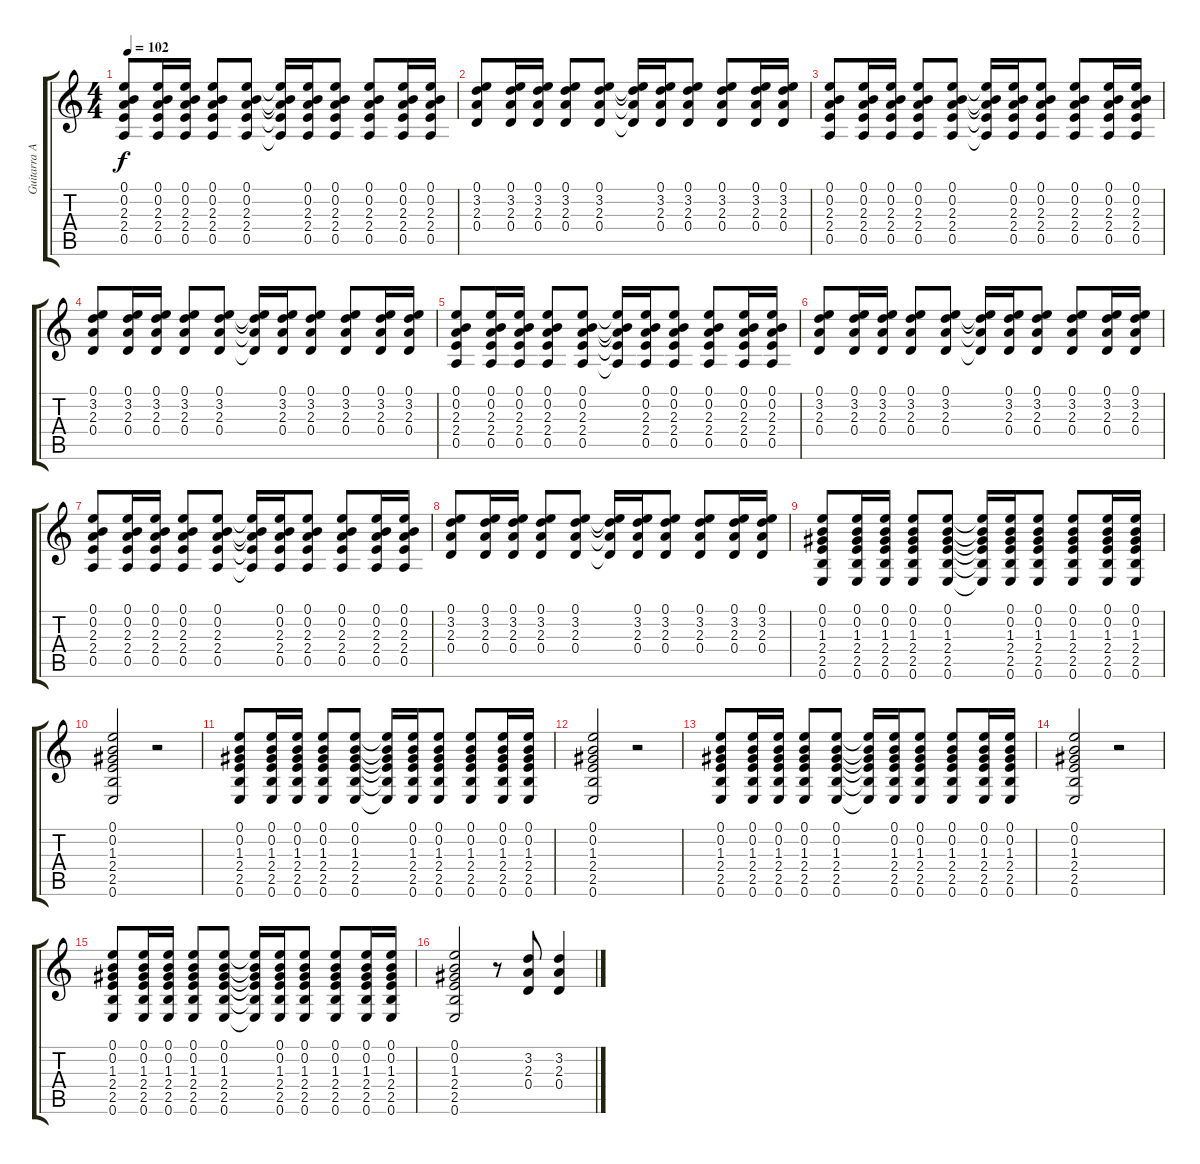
\track ("Guitarra Acustica" "Guitarra A") {instrument acousticguitarsteel}
\staff {score tabs}
\tuning (E4 B3 G3 D3 A2 E2) {hide}
\ts (4 4)
\tempo 102
\clef g2
\ks c
(0.1 0.2 2.3 2.4 0.5).8{dy f} (0.1 0.2 2.3 2.4 0.5).16 (0.1 0.2 2.3 2.4 0.5).16 (0.1 0.2 2.3 2.4 0.5).8 (0.1 0.2 2.3 2.4 0.5).8 (0.1{t} 0.2{t} 2.3{t} 2.4{t} 0.5{t}).16 (0.1 0.2 2.3 2.4 0.5).16 (0.1 0.2 2.3 2.4 0.5).8 (0.1 0.2 2.3 2.4 0.5).8 (0.1 0.2 2.3 2.4 0.5).16 (0.1 0.2 2.3 2.4 0.5).16 |
(0.1 3.2 2.3 0.4).8 (0.1 3.2 2.3 0.4).16 (0.1 3.2 2.3 0.4).16 (0.1 3.2 2.3 0.4).8 (0.1 3.2 2.3 0.4).8 (0.1{t} 3.2{t} 2.3{t} 0.4{t}).16 (0.1 3.2 2.3 0.4).16 (0.1 3.2 2.3 0.4).8 (0.1 3.2 2.3 0.4).8 (0.1 3.2 2.3 0.4).16 (0.1 3.2 2.3 0.4).16 |
(0.1 0.2 2.3 2.4 0.5).8 (0.1 0.2 2.3 2.4 0.5).16 (0.1 0.2 2.3 2.4 0.5).16 (0.1 0.2 2.3 2.4 0.5).8 (0.1 0.2 2.3 2.4 0.5).8 (0.1{t} 0.2{t} 2.3{t} 2.4{t} 0.5{t}).16 (0.1 0.2 2.3 2.4 0.5).16 (0.1 0.2 2.3 2.4 0.5).8 (0.1 0.2 2.3 2.4 0.5).8 (0.1 0.2 2.3 2.4 0.5).16 (0.1 0.2 2.3 2.4 0.5).16 |
(0.1 3.2 2.3 0.4).8 (0.1 3.2 2.3 0.4).16 (0.1 3.2 2.3 0.4).16 (0.1 3.2 2.3 0.4).8 (0.1 3.2 2.3 0.4).8 (0.1{t} 3.2{t} 2.3{t} 0.4{t}).16 (0.1 3.2 2.3 0.4).16 (0.1 3.2 2.3 0.4).8 (0.1 3.2 2.3 0.4).8 (0.1 3.2 2.3 0.4).16 (0.1 3.2 2.3 0.4).16 |
(0.1 0.2 2.3 2.4 0.5).8 (0.1 0.2 2.3 2.4 0.5).16 (0.1 0.2 2.3 2.4 0.5).16 (0.1 0.2 2.3 2.4 0.5).8 (0.1 0.2 2.3 2.4 0.5).8 (0.1{t} 0.2{t} 2.3{t} 2.4{t} 0.5{t}).16 (0.1 0.2 2.3 2.4 0.5).16 (0.1 0.2 2.3 2.4 0.5).8 (0.1 0.2 2.3 2.4 0.5).8 (0.1 0.2 2.3 2.4 0.5).16 (0.1 0.2 2.3 2.4 0.5).16 |
(0.1 3.2 2.3 0.4).8 (0.1 3.2 2.3 0.4).16 (0.1 3.2 2.3 0.4).16 (0.1 3.2 2.3 0.4).8 (0.1 3.2 2.3 0.4).8 (0.1{t} 3.2{t} 2.3{t} 0.4{t}).16 (0.1 3.2 2.3 0.4).16 (0.1 3.2 2.3 0.4).8 (0.1 3.2 2.3 0.4).8 (0.1 3.2 2.3 0.4).16 (0.1 3.2 2.3 0.4).16 |
(0.1 0.2 2.3 2.4 0.5).8 (0.1 0.2 2.3 2.4 0.5).16 (0.1 0.2 2.3 2.4 0.5).16 (0.1 0.2 2.3 2.4 0.5).8 (0.1 0.2 2.3 2.4 0.5).8 (0.1{t} 0.2{t} 2.3{t} 2.4{t} 0.5{t}).16 (0.1 0.2 2.3 2.4 0.5).16 (0.1 0.2 2.3 2.4 0.5).8 (0.1 0.2 2.3 2.4 0.5).8 (0.1 0.2 2.3 2.4 0.5).16 (0.1 0.2 2.3 2.4 0.5).16 |
(0.1 3.2 2.3 0.4).8 (0.1 3.2 2.3 0.4).16 (0.1 3.2 2.3 0.4).16 (0.1 3.2 2.3 0.4).8 (0.1 3.2 2.3 0.4).8 (0.1{t} 3.2{t} 2.3{t} 0.4{t}).16 (0.1 3.2 2.3 0.4).16 (0.1 3.2 2.3 0.4).8 (0.1 3.2 2.3 0.4).8 (0.1 3.2 2.3 0.4).16 (0.1 3.2 2.3 0.4).16 |
(0.1 0.2 1.3 2.4 2.5 0.6).8 (0.1 0.2 1.3 2.4 2.5 0.6).16 (0.1 0.2 1.3 2.4 2.5 0.6).16 (0.1 0.2 1.3 2.4 2.5 0.6).8 (0.1 0.2 1.3 2.4 2.5 0.6).8 (0.1{t} 0.2{t} 1.3{t} 2.4{t} 2.5{t} 0.6{t}).16 (0.1 0.2 1.3 2.4 2.5 0.6).16 (0.1 0.2 1.3 2.4 2.5 0.6).8 (0.1 0.2 1.3 2.4 2.5 0.6).8 (0.1 0.2 1.3 2.4 2.5 0.6).16 (0.1 0.2 1.3 2.4 2.5 0.6).16 |
(0.1 0.2 1.3 2.4 2.5 0.6).2 r.2 |
(0.1 0.2 1.3 2.4 2.5 0.6).8 (0.1 0.2 1.3 2.4 2.5 0.6).16 (0.1 0.2 1.3 2.4 2.5 0.6).16 (0.1 0.2 1.3 2.4 2.5 0.6).8 (0.1 0.2 1.3 2.4 2.5 0.6).8 (0.1{t} 0.2{t} 1.3{t} 2.4{t} 2.5{t} 0.6{t}).16 (0.1 0.2 1.3 2.4 2.5 0.6).16 (0.1 0.2 1.3 2.4 2.5 0.6).8 (0.1 0.2 1.3 2.4 2.5 0.6).8 (0.1 0.2 1.3 2.4 2.5 0.6).16 (0.1 0.2 1.3 2.4 2.5 0.6).16 |
(0.1 0.2 1.3 2.4 2.5 0.6).2 r.2 |
(0.1 0.2 1.3 2.4 2.5 0.6).8 (0.1 0.2 1.3 2.4 2.5 0.6).16 (0.1 0.2 1.3 2.4 2.5 0.6).16 (0.1 0.2 1.3 2.4 2.5 0.6).8 (0.1 0.2 1.3 2.4 2.5 0.6).8 (0.1{t} 0.2{t} 1.3{t} 2.4{t} 2.5{t} 0.6{t}).16 (0.1 0.2 1.3 2.4 2.5 0.6).16 (0.1 0.2 1.3 2.4 2.5 0.6).8 (0.1 0.2 1.3 2.4 2.5 0.6).8 (0.1 0.2 1.3 2.4 2.5 0.6).16 (0.1 0.2 1.3 2.4 2.5 0.6).16 |
(0.1 0.2 1.3 2.4 2.5 0.6).2 r.2 |
(0.1 0.2 1.3 2.4 2.5 0.6).8 (0.1 0.2 1.3 2.4 2.5 0.6).16 (0.1 0.2 1.3 2.4 2.5 0.6).16 (0.1 0.2 1.3 2.4 2.5 0.6).8 (0.1 0.2 1.3 2.4 2.5 0.6).8 (0.1{t} 0.2{t} 1.3{t} 2.4{t} 2.5{t} 0.6{t}).16 (0.1 0.2 1.3 2.4 2.5 0.6).16 (0.1 0.2 1.3 2.4 2.5 0.6).8 (0.1 0.2 1.3 2.4 2.5 0.6).8 (0.1 0.2 1.3 2.4 2.5 0.6).16 (0.1 0.2 1.3 2.4 2.5 0.6).16 |
(0.1 0.2 1.3 2.4 2.5 0.6).2 r.8 (3.2 2.3 0.4).8 (3.2 2.3 0.4).4
